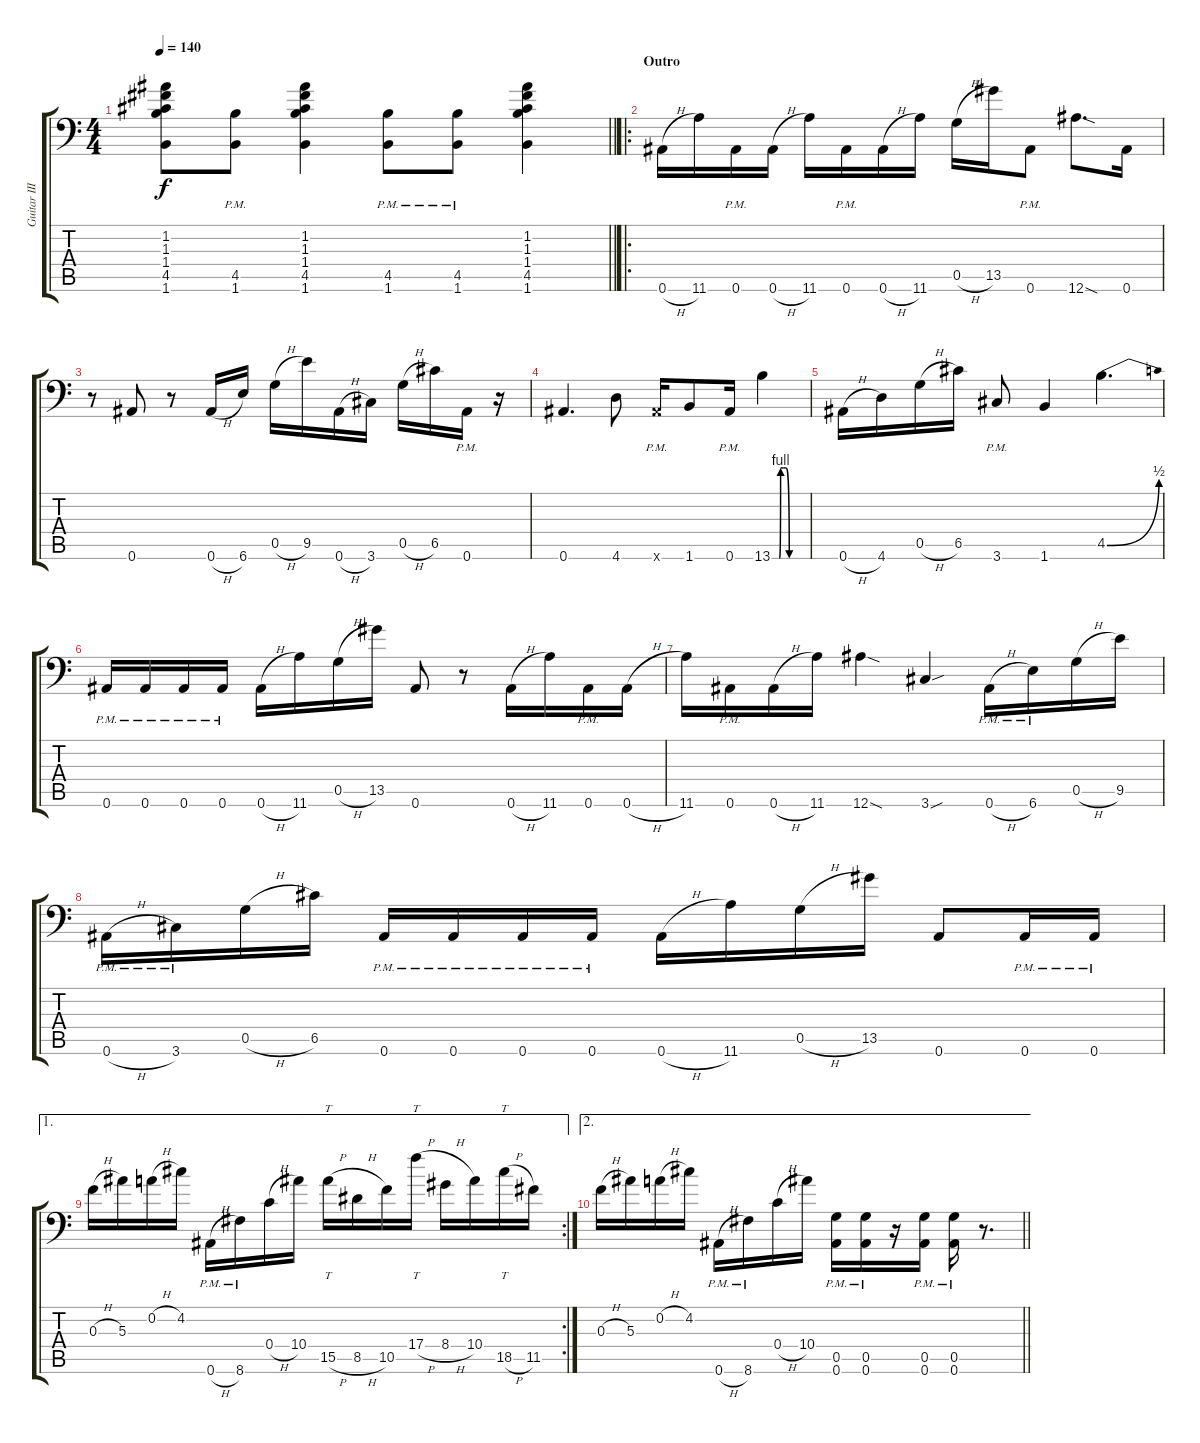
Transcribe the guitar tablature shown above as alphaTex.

\track ("Guitar III" "Guitar III") {instrument overdrivenguitar}
\staff {score tabs}
\tuning (D4 A3 F3 C3 G2 Bb1) {hide}
\ts (4 4)
\tempo 140
\clef f4
\barLineRight lightlight
\ks c
(1.2{t} 1.3{t} 1.4{t} 4.5{t} 1.6{t}).8{dy f} (4.5{pm} 1.6{pm}).8 (1.2 1.3 1.4 4.5 1.6).4 (4.5{pm} 1.6{pm}).8 (4.5{pm} 1.6{pm}).8 (1.2 1.3 1.4 4.5 1.6).4 |
\ro
\section ("" "Outro")
0.6{h}.16 11.6.16 0.6{pm}.16 0.6{h}.16 11.6.16 0.6{pm}.16 0.6{h}.16 11.6.16 0.5{h}.16 13.5.16 0.6{pm}.8 12.6{sod}.8{d} 0.6.16 |
r.8 0.6.8 r.8 0.6{h}.16 6.6.16 0.5{h}.16 9.5.16 0.6{h}.16 3.6.16 0.5{h}.16 6.5.16 0.6{pm}.16 r.16 |
0.6.4{d} 4.6.8 0.6{pm x}.16 1.6.8 0.6{pm}.16 13.6{be (custom 0 0 6 0 9 0 13 0 15 4 20 4 24 4 30 0 60 0)}.4 |
0.6{h}.16 4.6.16 0.5{h}.16 6.5.16 3.6{pm}.8 1.6.4 4.5{be (bend 0 0 60 2)}.4{d} |
0.6{pm}.16 0.6{pm}.16 0.6{pm}.16 0.6{pm}.16 0.6{h}.16 11.6.16 0.5{h}.16 13.5.16 0.6.8 r.8 0.6{h}.16 11.6.16 0.6{pm}.16 0.6{h}.16 |
11.6.16 0.6{pm}.16 0.6{h}.16 11.6.16 12.6{sod}.4 3.6{sou}.4 0.6{h pm}.16 6.6{pm}.16 0.5{h}.16 9.5.16 |
0.6{h pm}.16 3.6{pm}.16 0.5{h}.16 6.5.16 0.6{pm}.16 0.6{pm}.16 0.6{pm}.16 0.6{pm}.16 0.6{h}.16 11.6.16 0.5{h}.16 13.5.16 0.6.8 0.6{pm}.16 0.6{pm}.16 |
\ae 1
\rc 2
0.3{h}.16 5.3.16 0.2{h}.16 4.2.16 0.6{h pm}.16 8.6{pm}.16 0.4{h}.16 10.4.16 15.5{h}.16{tt} 8.5{h}.16 10.5.16 17.4{h}.16{tt} 8.4{h}.16 10.4.16 18.5{h}.16{tt} 11.5.16 |
\ae 2
\barLineRight lightlight
0.3{h}.16 5.3.16 0.2{h}.16 4.2.16 0.6{h pm}.16 8.6{pm}.16 0.4{h}.16 10.4.16 (0.5{pm} 0.6{pm}).16 (0.5{pm} 0.6{pm}).16 r.16 (0.5{pm} 0.6{pm}).16 (0.5{pm} 0.6{pm}).16 r.8{d}
